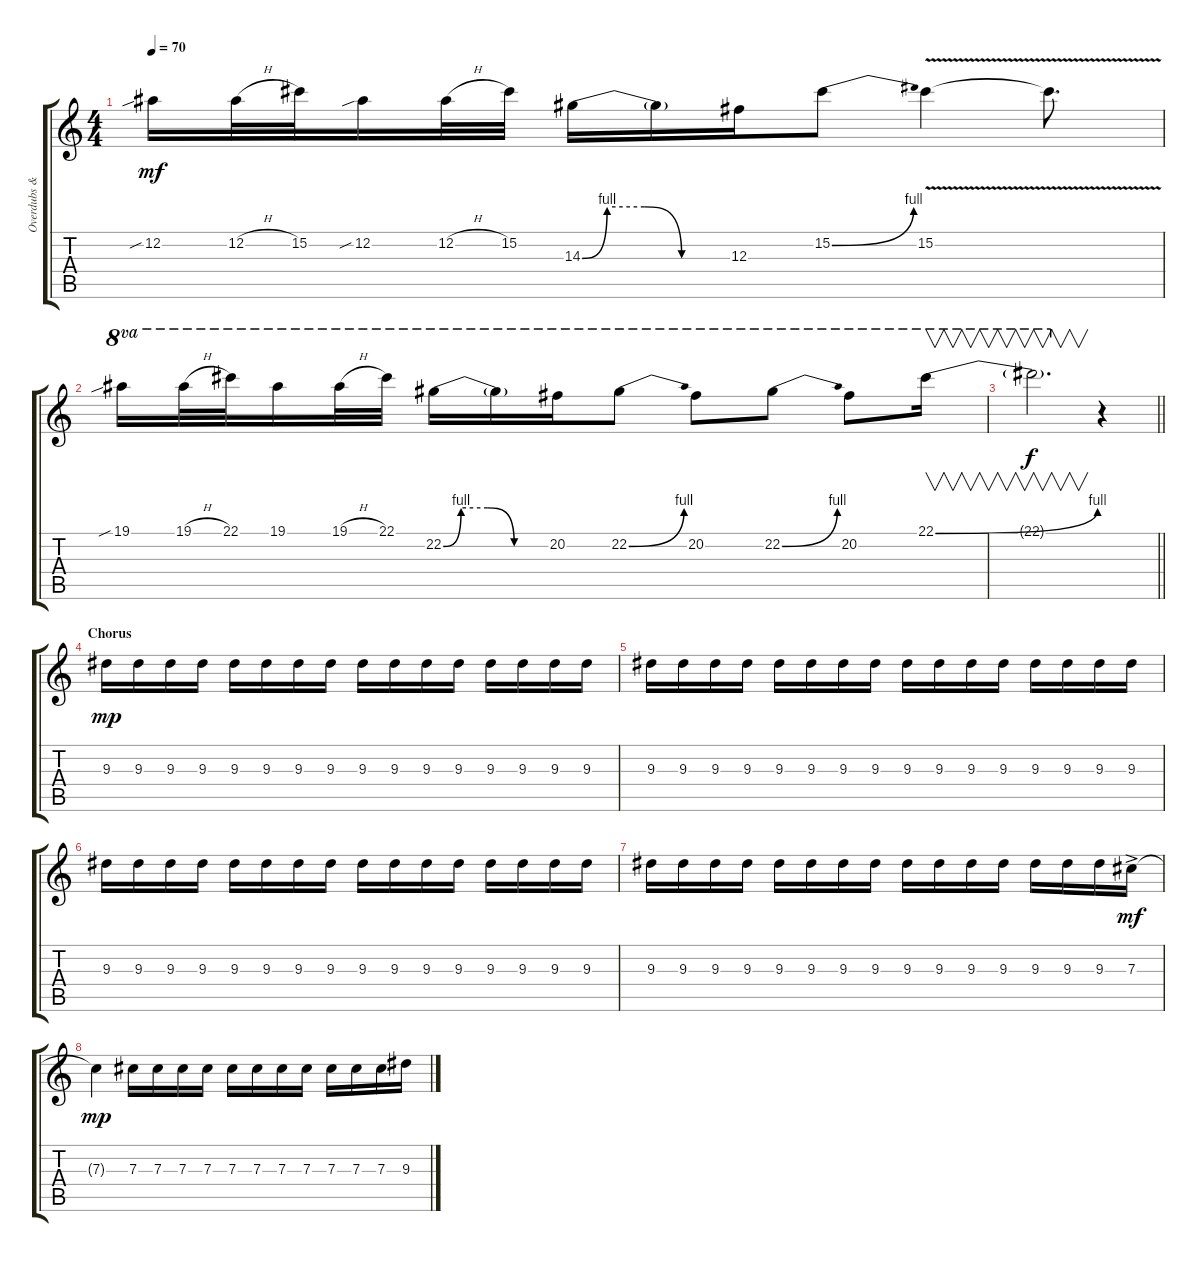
\track ("Overdubs & Lead" "Overdubs &") {instrument distortionguitar}
\staff {score tabs}
\tuning (Eb4 Bb3 Gb3 Db3 Ab2 Db2) {hide}
\ts (4 4)
\tempo 70
\clef g2
\ks c
12.2{sib}.16{dy mf} 12.2{h}.32 15.2.32 12.2{sib}.16 12.2{h}.32 15.2.32 14.3{be (custom 0 0 10 4 25 4 40 0 60 0)}.16 14.3{t}.16 12.3.16 15.2{be (bend 0 0 60 4)}.8 15.2{v}.4 15.2{v t}.8{d} |
19.1{sib}.16{ot 8va} 19.1{h}.32{ot 8va} 22.1.32{ot 8va} 19.1.16{ot 8va} 19.1{h}.32{ot 8va} 22.1.32{ot 8va} 22.2{be (custom 0 0 10 4 25 4 40 0 60 0)}.16{ot 8va} 22.2{t}.16{ot 8va} 20.2.16{ot 8va} 22.2{be (bend 0 0 60 4)}.8{ot 8va} 20.2.8{ot 8va} 22.2{be (bend 0 0 60 4)}.8{ot 8va} 20.2.8{ot 8va} 22.1{be (bend 0 0 60 4)}.16{v ot 8va} |
\barLineRight lightlight
22.1{t}.2{v d ot 8va dy f} r.4 |
\section ("" "Chorus")
9.3.16{dy mp} 9.3.16 9.3.16 9.3.16 9.3.16 9.3.16 9.3.16 9.3.16 9.3.16 9.3.16 9.3.16 9.3.16 9.3.16 9.3.16 9.3.16 9.3.16 |
9.3.16 9.3.16 9.3.16 9.3.16 9.3.16 9.3.16 9.3.16 9.3.16 9.3.16 9.3.16 9.3.16 9.3.16 9.3.16 9.3.16 9.3.16 9.3.16 |
9.3.16 9.3.16 9.3.16 9.3.16 9.3.16 9.3.16 9.3.16 9.3.16 9.3.16 9.3.16 9.3.16 9.3.16 9.3.16 9.3.16 9.3.16 9.3.16 |
9.3.16 9.3.16 9.3.16 9.3.16 9.3.16 9.3.16 9.3.16 9.3.16 9.3.16 9.3.16 9.3.16 9.3.16 9.3.16 9.3.16 9.3.16 7.3{ac}.16{dy mf} |
7.3{t}.4{dy mp} 7.3.16 7.3.16 7.3.16 7.3.16 7.3.16 7.3.16 7.3.16 7.3.16 7.3.16 7.3.16 7.3.16 9.3.16
